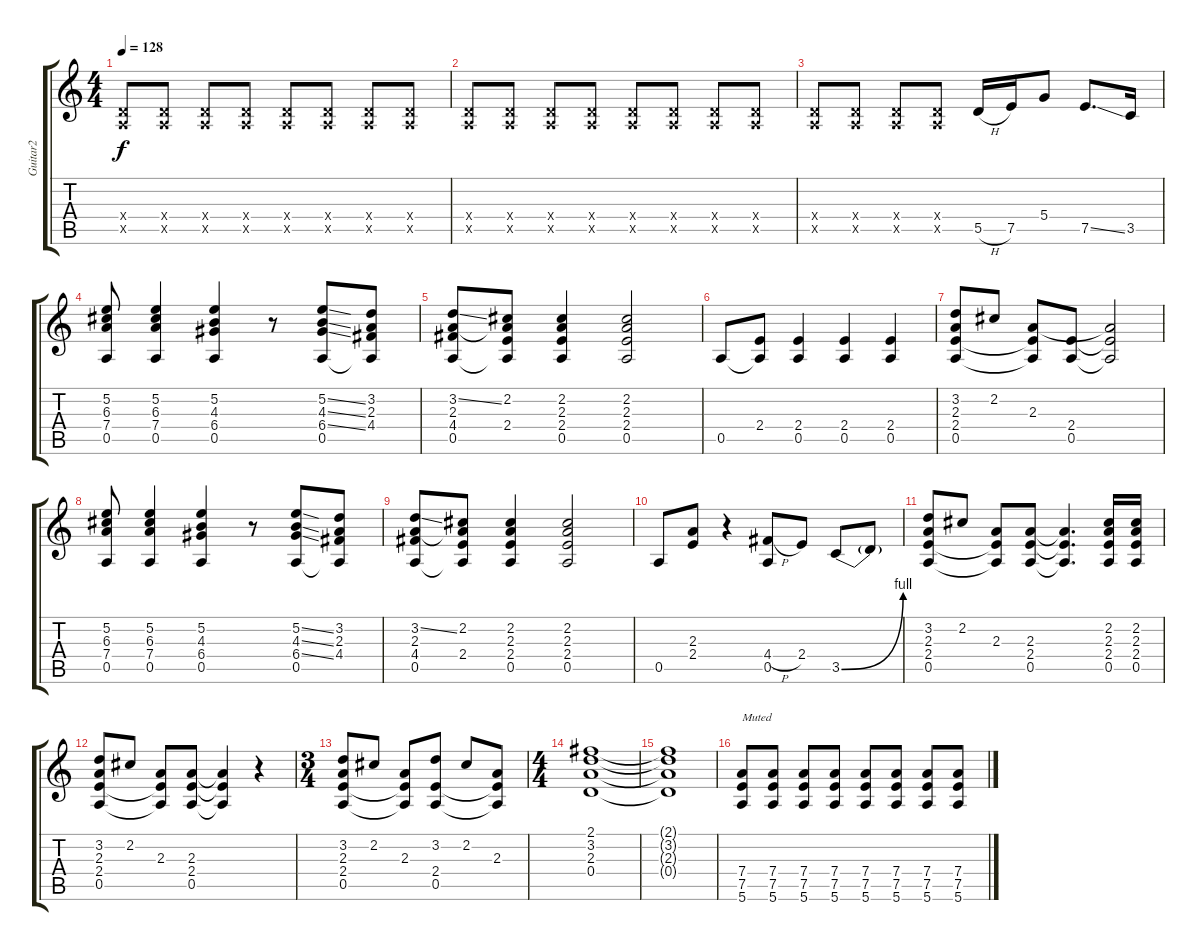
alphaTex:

\track ("Guitar2" "Guitar2") {instrument distortionguitar}
\staff {score tabs}
\tuning (E4 B3 G3 D3 A2 E2) {hide}
\ts (4 4)
\tempo 128
\clef g2
\ks c
(0.4{x} 0.5{x}).8{dy f} (0.4{x} 0.5{x}).8 (0.4{x} 0.5{x}).8 (0.4{x} 0.5{x}).8 (0.4{x} 0.5{x}).8 (0.4{x} 0.5{x}).8 (0.4{x} 0.5{x}).8 (0.4{x} 0.5{x}).8 |
(0.4{x} 0.5{x}).8 (0.4{x} 0.5{x}).8 (0.4{x} 0.5{x}).8 (0.4{x} 0.5{x}).8 (0.4{x} 0.5{x}).8 (0.4{x} 0.5{x}).8 (0.4{x} 0.5{x}).8 (0.4{x} 0.5{x}).8 |
(0.4{x} 0.5{x}).8 (0.4{x} 0.5{x}).8 (0.4{x} 0.5{x}).8 (0.4{x} 0.5{x}).8 5.5{h}.16 7.5.16 5.4.8 7.5{ss}.8{d} 3.5.16 |
(5.2 6.3 7.4 0.5).8 (5.2 6.3 7.4 0.5).4 (5.2 4.3 6.4 0.5).4 r.8 (5.2{ss} 4.3{ss} 6.4{ss} 0.5).8 (3.2 2.3 4.4 0.5{t}).8 |
(3.2{ss} 2.3 4.4 0.5).8 (2.2 2.3{t} 2.4 0.5{t}).8 (2.2 2.3 2.4 0.5).4 (2.2 2.3 2.4 0.5).2 |
0.5.8 (2.4 0.5{t}).8 (2.4 0.5).4 (2.4 0.5).4 (2.4 0.5).4 |
(3.2 2.3 2.4 0.5).8 2.2.8 (2.3 2.4{t} 0.5{t}).8 (2.4 0.5).8 (2.3{t} 2.4{t} 0.5{t}).2 |
(5.2 6.3 7.4 0.5).8 (5.2 6.3 7.4 0.5).4 (5.2 4.3 6.4 0.5).4 r.8 (5.2{ss} 4.3{ss} 6.4{ss} 0.5).8 (3.2 2.3 4.4 0.5{t}).8 |
(3.2{ss} 2.3 4.4 0.5).8 (2.2 2.3{t} 2.4 0.5{t}).8 (2.2 2.3 2.4 0.5).4 (2.2 2.3 2.4 0.5).2 |
0.5.8 (2.3 2.4).8 r.4 (4.4{h} 0.5).8 2.4.8 3.5{be (bend 0 0 60 4)}.8 3.5{t}.8 |
(3.2 2.3 2.4 0.5).8 2.2.8 (2.3 2.4{t} 0.5{t}).8 (2.3 2.4 0.5).8 (2.3{t} 2.4{t} 0.5{t}).4{d} (2.2 2.3 2.4 0.5).16{volume 10} (2.2 2.3 2.4 0.5).16 |
(3.2 2.3 2.4 0.5).8 2.2.8 (2.3 2.4{t} 0.5{t}).8 (2.3 2.4 0.5).8 (2.3{t} 2.4{t} 0.5{t}).4 r.4 |
\ts (3 4)
(3.2 2.3 2.4 0.5).8 2.2.8 (2.3 2.4{t} 0.5{t}).8 (3.2 2.4 0.5).8 2.2.8 (2.3 2.4{t} 0.5{t}).8 |
\ts (4 4)
(2.1 3.2 2.3 0.4).1 |
(2.1{t} 3.2{t} 2.3{t} 0.4{t}).1 |
(7.4 7.5 5.6).8{txt "Muted" volume 5 instrument electricguitarmuted} (7.4 7.5 5.6).8 (7.4 7.5 5.6).8 (7.4 7.5 5.6).8 (7.4 7.5 5.6).8 (7.4 7.5 5.6).8 (7.4 7.5 5.6).8 (7.4 7.5 5.6).8
